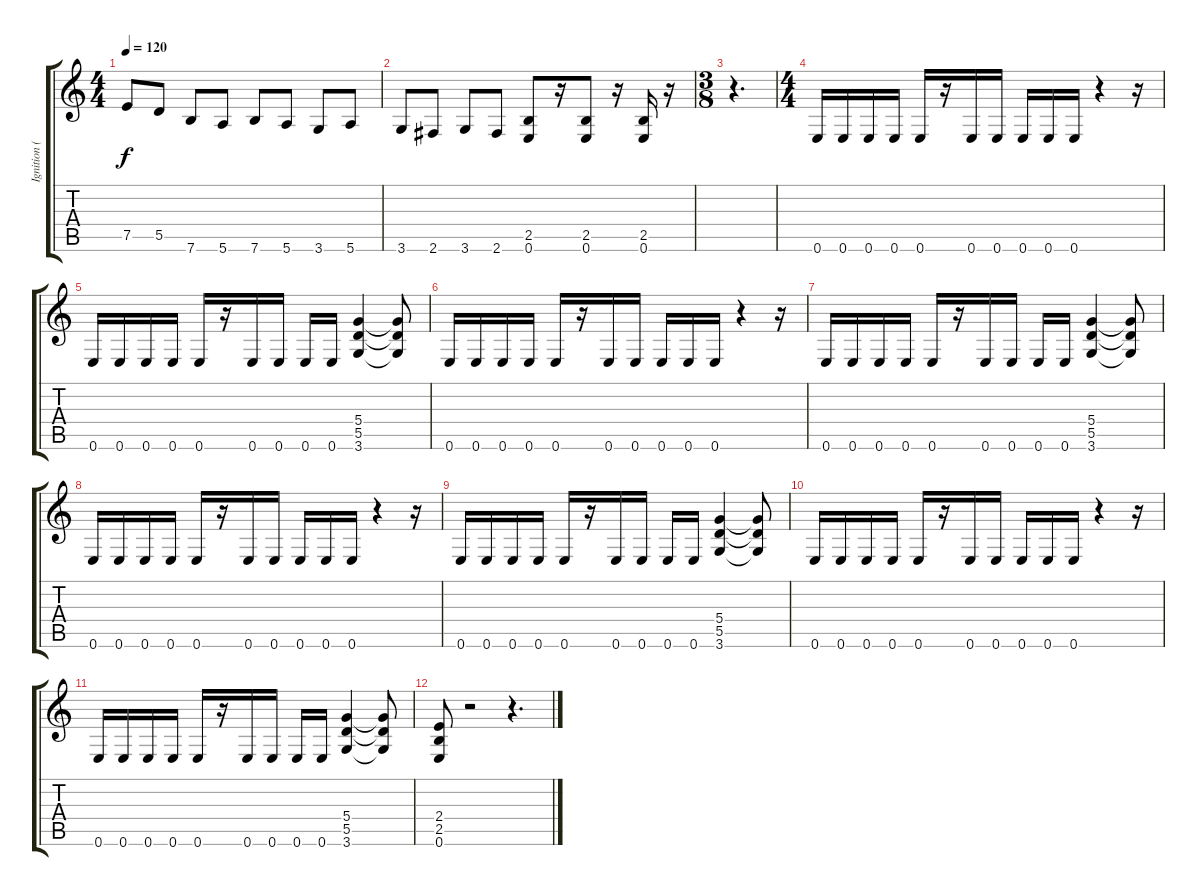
\track ("Ignition (main lead)" "Ignition (") {instrument distortionguitar}
\staff {score tabs}
\tuning (E4 B3 G3 D3 A2 E2) {hide}
\ts (4 4)
\tempo 120
\clef g2
\ks c
7.5.8{dy f} 5.5.8 7.6.8 5.6.8 7.6.8 5.6.8 3.6.8 5.6.8 |
3.6.8 2.6.8 3.6.8 2.6.8 (2.5 0.6).8 r.16 (2.5 0.6).8 r.16 (2.5 0.6).16 r.16 |
\ts (3 8)
r.4{d} |
\ts (4 4)
0.6.16 0.6.16 0.6.16 0.6.16 0.6.16 r.16 0.6.16 0.6.16 0.6.16 0.6.16 0.6.16 r.4 r.16 |
0.6.16 0.6.16 0.6.16 0.6.16 0.6.16 r.16 0.6.16 0.6.16 0.6.16 0.6.16 (5.4 5.5 3.6).4 (5.4{t} 5.5{t} 3.6{t}).8 |
0.6.16 0.6.16 0.6.16 0.6.16 0.6.16 r.16 0.6.16 0.6.16 0.6.16 0.6.16 0.6.16 r.4 r.16 |
0.6.16 0.6.16 0.6.16 0.6.16 0.6.16 r.16 0.6.16 0.6.16 0.6.16 0.6.16 (5.4 5.5 3.6).4 (5.4{t} 5.5{t} 3.6{t}).8 |
0.6.16 0.6.16 0.6.16 0.6.16 0.6.16 r.16 0.6.16 0.6.16 0.6.16 0.6.16 0.6.16 r.4 r.16 |
0.6.16 0.6.16 0.6.16 0.6.16 0.6.16 r.16 0.6.16 0.6.16 0.6.16 0.6.16 (5.4 5.5 3.6).4 (5.4{t} 5.5{t} 3.6{t}).8 |
0.6.16 0.6.16 0.6.16 0.6.16 0.6.16 r.16 0.6.16 0.6.16 0.6.16 0.6.16 0.6.16 r.4 r.16 |
0.6.16 0.6.16 0.6.16 0.6.16 0.6.16 r.16 0.6.16 0.6.16 0.6.16 0.6.16 (5.4 5.5 3.6).4 (5.4{t} 5.5{t} 3.6{t}).8 |
(2.4 2.5 0.6).8 r.2 r.4{d}
